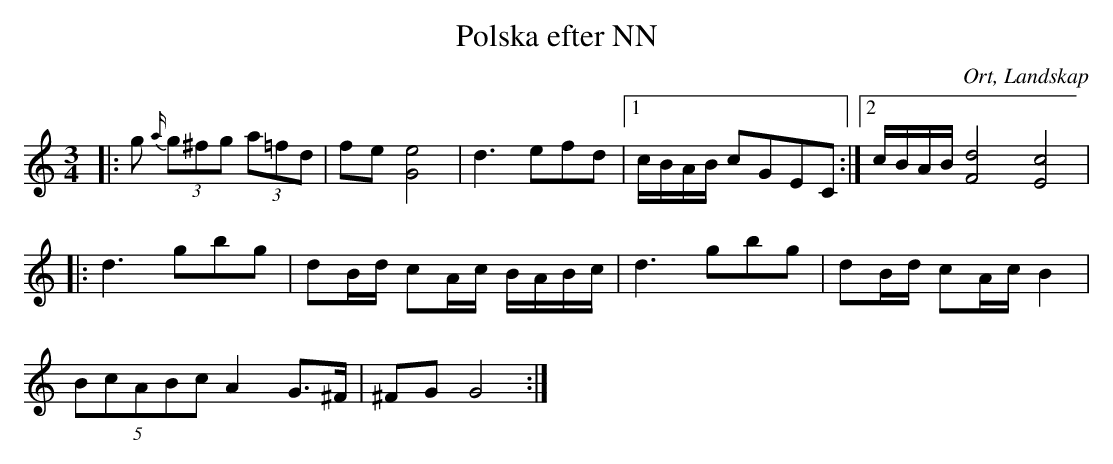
X:1
T:Polska efter NN
O:Ort, Landskap
M:3/4
L:1/8
K:C
|:g {a/}(3g^fg (3a=fd|fe [G4e4]|d3 efd|1c/B/A/B/ cGEC:|2 c/B/A/B/ [F4d4][E4c4]|
|:d3 gbg| dB/d/ cA/c/ B/A/B/c/| d3 gbg| dB/d/ cA/c/ B2|
(5BcABc A2 G>^F| ^FG G4 :|
